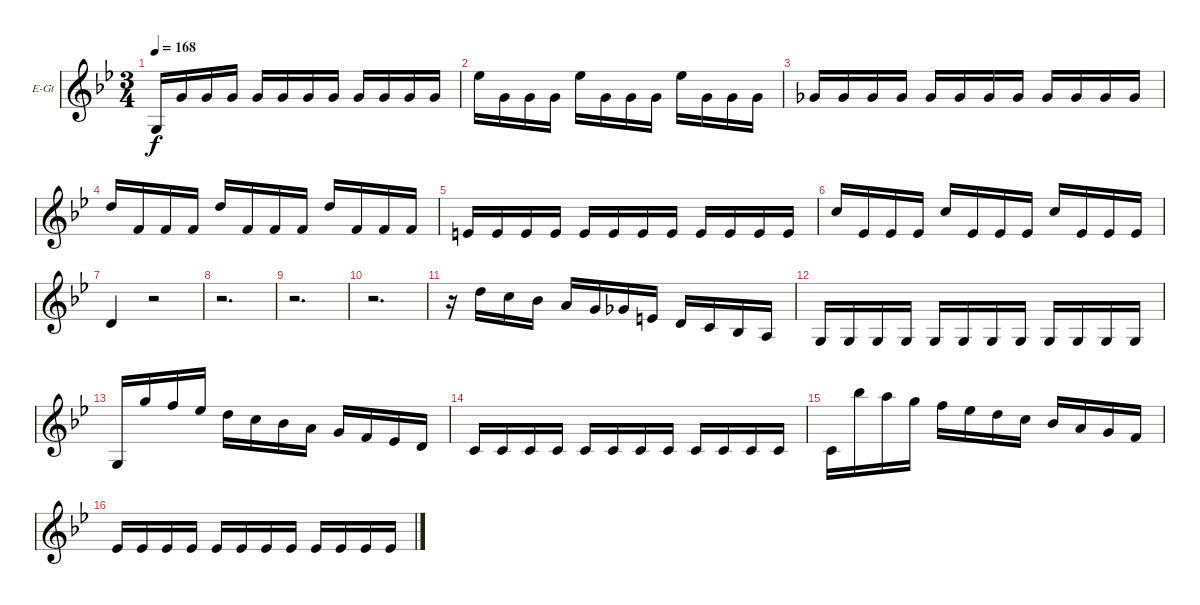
\defaultSystemsLayout 4
\bracketExtendMode groupsimilarinstruments
\firstSystemTrackNameOrientation horizontal
\otherSystemsTrackNameOrientation horizontal
\track ("Primo" "E-Gt") {instrument distortionguitar}
\staff {score}
\tuning (E4 B3 G3 D3 A2 E2)
\ts (3 4)
\tempo 168
\clef g2
\ks gminor
3.6.16{dy f} 0.3.16 0.3.16 0.3.16 0.3.16 0.3.16 0.3.16 0.3.16 0.3.16 0.3.16 0.3.16 0.3.16 |
4.2.16 0.3.16 0.3.16 0.3.16 4.2.16 0.3.16 0.3.16 0.3.16 4.2.16 0.3.16 0.3.16 0.3.16 |
4.4.16 4.4.16 4.4.16 4.4.16 4.4.16 4.4.16 4.4.16 4.4.16 4.4.16 4.4.16 4.4.16 4.4.16 |
3.2.16 3.4.16 3.4.16 3.4.16 3.2.16 3.4.16 3.4.16 3.4.16 3.2.16 3.4.16 3.4.16 3.4.16 |
2.4.16 2.4.16 2.4.16 2.4.16 2.4.16 2.4.16 2.4.16 2.4.16 2.4.16 2.4.16 2.4.16 2.4.16 |
1.2.16 1.4.16 1.4.16 1.4.16 1.2.16 1.4.16 1.4.16 1.4.16 1.2.16 1.4.16 1.4.16 1.4.16 |
0.4.4 r.2 |
r.2{d} |
r.2{d} |
r.2{d} |
r.16 3.2.16 1.2.16 3.3.16 2.3.16 0.3.16 4.4.16 7.5.16 0.4.16 3.5.16 1.5.16 0.5.16 |
3.6.16 3.6.16 3.6.16 3.6.16 3.6.16 3.6.16 3.6.16 3.6.16 3.6.16 3.6.16 3.6.16 3.6.16 |
3.6.16 3.1.16 1.1.16 4.2.16 3.2.16 1.2.16 3.3.16 2.3.16 0.3.16 3.4.16 1.4.16 0.4.16 |
3.5.16 3.5.16 3.5.16 3.5.16 3.5.16 3.5.16 3.5.16 3.5.16 3.5.16 3.5.16 3.5.16 3.5.16 |
3.5.16 6.1.16 5.1.16 3.1.16 1.1.16 4.2.16 3.2.16 1.2.16 3.3.16 2.3.16 0.3.16 3.4.16 |
1.4.16 1.4.16 1.4.16 1.4.16 1.4.16 1.4.16 1.4.16 1.4.16 1.4.16 1.4.16 1.4.16 1.4.16
